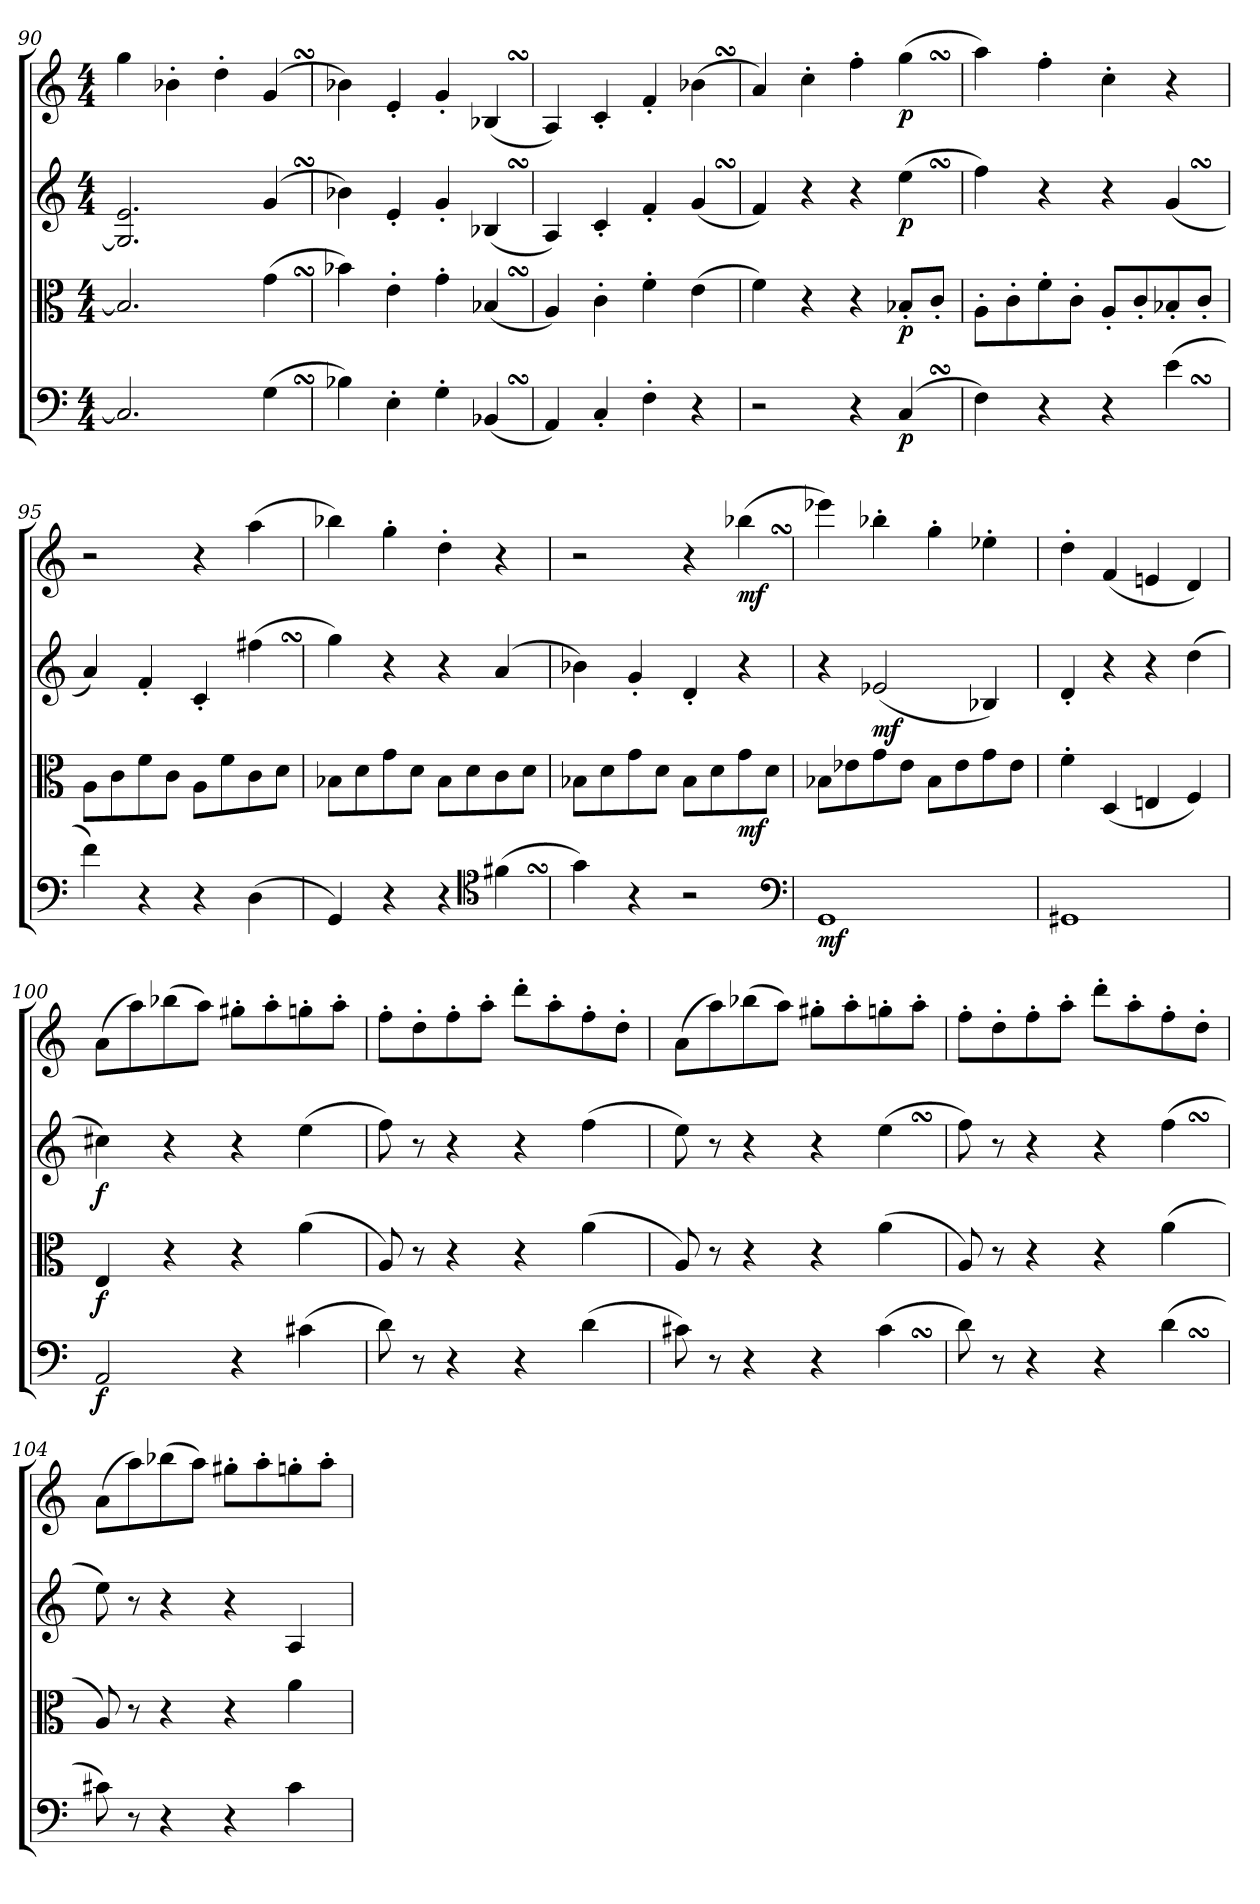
**kern	**dynam	**kern	**dynam	**kern	**dynam	**kern	**dynam
*part4	*part4	*part3	*part3	*part2	*part2	*part1	*part1
*staff4	*staff4	*staff3	*staff3	*staff2	*staff2	*staff1	*staff1
*clefF4	*	*clefC3	*	*clefG2	*	*clefG2	*
*k[]	*	*k[]	*	*k[]	*	*k[]	*
*C:	*	*C:	*	*C:	*	*C:	*
*M4/4	*	*M4/4	*	*M4/4	*	*M4/4	*
=90	=90	=90	=90	=90	=90	=90	=90
2.C/]	.	2.B-/]	.	2.G]/ 2.e/	.	4gg\	.
.	.	.	.	.	.	4b-X'\	.
.	.	.	.	.	.	4dd'\	.
(4GSSS\	.	(4gSSS\	.	(4gSSS/	.	(4gSSS/	.
=91	=91	=91	=91	=91	=91	=91	=91
4B-X\)	.	4b-X\)	.	4b-X\)	.	4b-X\)	.
4E'\	.	4e'\	.	4e'/	.	4e'/	.
4G'\	.	4g'\	.	4g'/	.	4g'/	.
(4BB-XSSs/	.	(4B-XSSs/	.	(4B-XSSs/	.	(4B-XSSs/	.
=92	=92	=92	=92	=92	=92	=92	=92
4AA/)	.	4A/)	.	4A/)	.	4A/)	.
4C'/	.	4c'\	.	4c'/	.	4c'/	.
4F'\	.	4f'\	.	4f'/	.	4f'/	.
4r	.	(4e\	.	(4gSSS/	.	(4b-XSSs\	.
=93	=93	=93	=93	=93	=93	=93	=93
2r	.	4f\)	.	4f/)	.	4a/)	.
.	.	4r	.	4r	.	4cc'\	.
4r	.	4r	.	4r	.	4ff'\	.
(4CSSs/	p	8B-X'/L	p	(4eeSsS\	p	(4ggSSS\	p
.	.	8c'/J	.	.	.	.	.
=94	=94	=94	=94	=94	=94	=94	=94
4F\)	.	8A'\L	.	4ff\)	.	4aa\)	.
.	.	8c'\	.	.	.	.	.
4r	.	8f'\	.	4r	.	4ff'\	.
.	.	8c'\J	.	.	.	.	.
4r	.	8A'/L	.	4r	.	4cc'\	.
.	.	8c'/	.	.	.	.	.
(4eSsS\	.	8B-X'/	.	(4gSSS/	.	4r	.
.	.	8c'/J	.	.	.	.	.
=95	=95	=95	=95	=95	=95	=95	=95
4f\)	.	8A\L	.	4a/)	.	2r	.
.	.	8c\	.	.	.	.	.
4r	.	8f\	.	4f'/	.	.	.
.	.	8c\J	.	.	.	.	.
4r	.	8A\L	.	4c'/	.	4r	.
.	.	8f\	.	.	.	.	.
(4D\	.	8c\	.	(4ff#XSsS\	.	(4aa\	.
.	.	8d\J	.	.	.	.	.
=96	=96	=96	=96	=96	=96	=96	=96
4GG/)	.	8B-X\L	.	4gg\)	.	4bb-X\)	.
.	.	8d\	.	.	.	.	.
4r	.	8g\	.	4r	.	4gg'\	.
.	.	8d\J	.	.	.	.	.
4r	.	8B-\L	.	4r	.	4dd'\	.
.	.	8d\	.	.	.	.	.
*clefC4	*	*	*	*	*	*	*
(4f#XSsS\	.	8c\	.	(4a/	.	4r	.
.	.	8d\J	.	.	.	.	.
=97	=97	=97	=97	=97	=97	=97	=97
4g\)	.	8B-X\L	.	4b-X\)	.	2r	.
.	.	8d\	.	.	.	.	.
4r	.	8g\	.	4g'/	.	.	.
.	.	8d\J	.	.	.	.	.
2r	.	8B-\L	.	4d'/	.	4r	.
.	.	8d\	.	.	.	.	.
.	.	8g\	mf	4r	.	(4bb-XSSs\	mf
.	.	8d\J	.	.	.	.	.
*clefF4	*	*	*	*	*	*	*
=98	=98	=98	=98	=98	=98	=98	=98
1GG/	mf	8B-X\L	.	4r	.	4eee-X\)	.
.	.	8e-X\	.	.	.	.	.
.	.	8g\	.	(2e-X/	mf	4bb-X'\	.
.	.	8e-\J	.	.	.	.	.
.	.	8B-\L	.	.	.	4gg'\	.
.	.	8e-\	.	.	.	.	.
.	.	8g\	.	4B-X/)	.	4ee-X'\	.
.	.	8e-\J	.	.	.	.	.
=99	=99	=99	=99	=99	=99	=99	=99
1GG#X/	.	4f'\	.	4d'/	.	4dd'\	.
.	.	(4D/	.	4r	.	(4f/	.
.	.	4En/	.	4r	.	4en/	.
.	.	4F/)	.	(4dd\	.	4d/)	.
=100	=100	=100	=100	=100	=100	=100	=100
2AA/	f	4E/	f	4cc#X\)	f	(8a\L	.
.	.	.	.	.	.	8aa\)	.
.	.	4r	.	4r	.	(8bb-X\	.
.	.	.	.	.	.	8aa\J)	.
4r	.	4r	.	4r	.	8gg#X'\L	.
.	.	.	.	.	.	8aa'\	.
(4c#X\	.	(4a\	.	(4ee\	.	8ggn'\	.
.	.	.	.	.	.	8aa'\J	.
=101	=101	=101	=101	=101	=101	=101	=101
8d\)	.	8A/)	.	8ff\)	.	8ff'\L	.
8r	.	8r	.	8r	.	8dd'\	.
4r	.	4r	.	4r	.	8ff'\	.
.	.	.	.	.	.	8aa'\J	.
4r	.	4r	.	4r	.	8ddd'\L	.
.	.	.	.	.	.	8aa'\	.
(4d\	.	(4a\	.	(4ff\	.	8ff'\	.
.	.	.	.	.	.	8dd'\J	.
=102	=102	=102	=102	=102	=102	=102	=102
8c#X\)	.	8A/)	.	8ee\)	.	(8a\L	.
8r	.	8r	.	8r	.	8aa\)	.
4r	.	4r	.	4r	.	(8bb-X\	.
.	.	.	.	.	.	8aa\J)	.
4r	.	4r	.	4r	.	8gg#X'\L	.
.	.	.	.	.	.	8aa'\	.
(4c#SsS\	.	(4a\	.	(4eeSsS\	.	8ggn'\	.
.	.	.	.	.	.	8aa'\J	.
=103	=103	=103	=103	=103	=103	=103	=103
8d\)	.	8A/)	.	8ff\)	.	8ff'\L	.
8r	.	8r	.	8r	.	8dd'\	.
4r	.	4r	.	4r	.	8ff'\	.
.	.	.	.	.	.	8aa'\J	.
4r	.	4r	.	4r	.	8ddd'\L	.
.	.	.	.	.	.	8aa'\	.
(4dSSS\	.	(4a\	.	(4ffSSs\	.	8ff'\	.
.	.	.	.	.	.	8dd'\J	.
=104	=104	=104	=104	=104	=104	=104	=104
8c#X\)	.	8A/)	.	8ee\)	.	(8a\L	.
8r	.	8r	.	8r	.	8aa\)	.
4r	.	4r	.	4r	.	(8bb-X\	.
.	.	.	.	.	.	8aa\J)	.
4r	.	4r	.	4r	.	8gg#X'\L	.
.	.	.	.	.	.	8aa'\	.
4c#\	.	4a\	.	4A/	.	8ggn'\	.
.	.	.	.	.	.	8aa'\J	.
=	=	=	=	=	=	=	=
*-	*-	*-	*-	*-	*-	*-	*-
